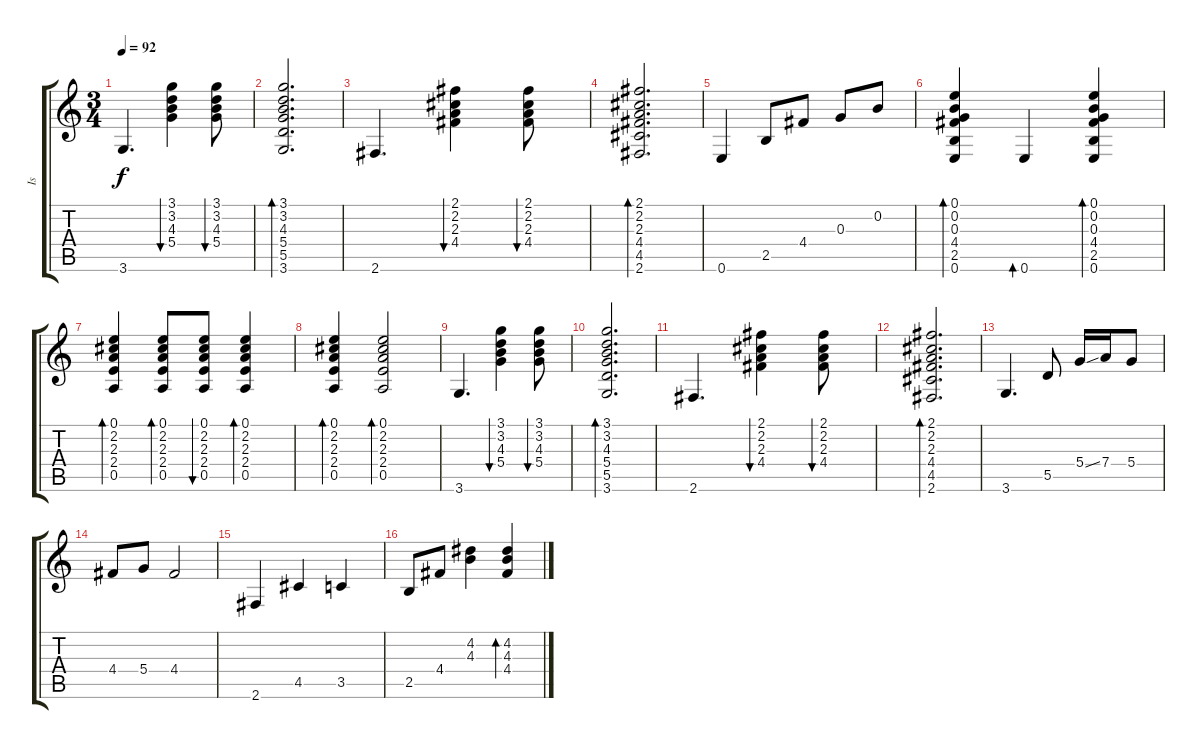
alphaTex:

\track ("Is" "Is") {instrument acousticguitarnylon}
\staff {score tabs}
\tuning (E4 B3 G3 D3 A2 E2) {hide}
\ts (3 4)
\tempo 92
\clef g2
\ks c
3.6.4{d dy f} (3.1 3.2 4.3 5.4).4{bu 60} (3.1 3.2 4.3 5.4).8{bu 60} |
(3.1 3.2 4.3 5.4 5.5 3.6).2{d bd 60} |
2.6.4{d} (2.1 2.2 2.3 4.4).4{bu 60} (2.1 2.2 2.3 4.4).8{bu 60} |
(2.1 2.2 2.3 4.4 4.5 2.6).2{d bd 60} |
0.6.4 2.5.8 4.4.8 0.3.8 0.2.8 |
(0.1 0.2 0.3 4.4 2.5 0.6).4{bd 60} 0.6.4{bd 60} (0.1 0.2 0.3 4.4 2.5 0.6).4{bd 60} |
(0.1 2.2 2.3 2.4 0.5).4{bd 60} (0.1 2.2 2.3 2.4 0.5).8{bd 60} (0.1 2.2 2.3 2.4 0.5).8{bu 60} (0.1 2.2 2.3 2.4 0.5).4{bd 60} |
(0.1 2.2 2.3 2.4 0.5).4{bd 60} (0.1 2.2 2.3 2.4 0.5).2{bd 60} |
3.6.4{d} (3.1 3.2 4.3 5.4).4{bu 60} (3.1 3.2 4.3 5.4).8{bu 60} |
(3.1 3.2 4.3 5.4 5.5 3.6).2{d bd 60} |
2.6.4{d} (2.1 2.2 2.3 4.4).4{bu 60} (2.1 2.2 2.3 4.4).8{bu 60} |
(2.1 2.2 2.3 4.4 4.5 2.6).2{d bd 60} |
3.6.4{d} 5.5.8 5.4{ss}.16 7.4.16 5.4.8 |
4.4.8 5.4.8 4.4.2 |
2.6.4 4.5.4 3.5.4 |
2.5.8 4.4.8 (4.2 4.3).4 (4.2 4.3 4.4).4{bd 240}
